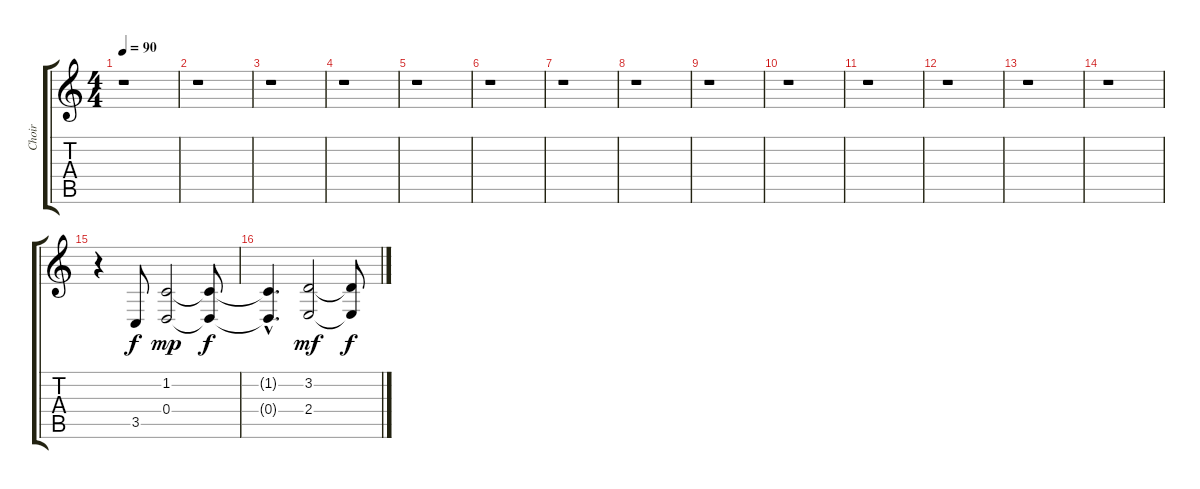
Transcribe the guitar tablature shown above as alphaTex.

\track ("Choir" "Choir") {instrument choiraahs}
\staff {score tabs}
\tuning (E4 B3 G3 D3 A2 E2) {hide}
\ts (4 4)
\tempo 90
\clef g2
\ks c
r.1{dy f} |
r.1 |
r.1 |
r.1 |
r.1 |
r.1 |
r.1 |
r.1 |
r.1 |
r.1 |
r.1 |
r.1 |
r.1 |
r.1 |
r.4 3.5.8{volume 12} (1.2 0.4).2{dy mp} (1.2{t} 0.4{t}).8{dy f} |
(1.2{hac t} 0.4{hac t}).4{d} (3.2 2.4).2{dy mf} (3.2{t} 2.4{t}).8{dy f}
